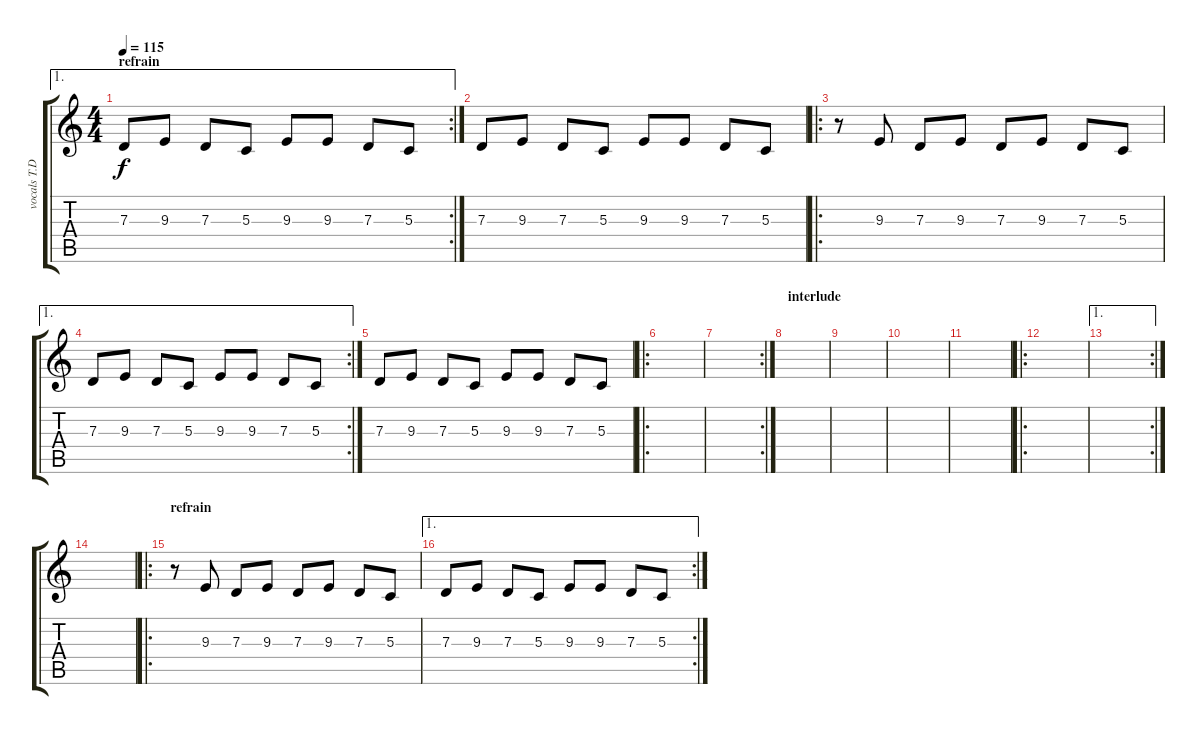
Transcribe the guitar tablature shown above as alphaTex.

\track ("vocals longe" "vocals T.D") {instrument oboe}
\staff {score tabs}
\tuning (E4 B3 G3 D3 A2 E2) {hide}
\ae 1
\rc 2
\ts (4 4)
\section ("" "refrain")
\tempo 115
\clef g2
\ks c
7.3.8{dy f} 9.3.8 7.3.8 5.3.8 9.3.8 9.3.8 7.3.8 5.3.8 |
7.3.8 9.3.8 7.3.8 5.3.8 9.3.8 9.3.8 7.3.8 5.3.8 |
\ro
r.8 9.3.8 7.3.8 9.3.8 7.3.8 9.3.8 7.3.8 5.3.8 |
\ae 1
\rc 2
7.3.8 9.3.8 7.3.8 5.3.8 9.3.8 9.3.8 7.3.8 5.3.8 |
7.3.8 9.3.8 7.3.8 5.3.8 9.3.8 9.3.8 7.3.8 5.3.8 |
\ro
|
\rc 2
|
\section ("" "interlude")
|
|
|
|
\ro
|
\ae 1
\rc 2
|
|
\ro
\section ("" "refrain")
r.8 9.3.8 7.3.8 9.3.8 7.3.8 9.3.8 7.3.8 5.3.8 |
\ae 1
\rc 2
7.3.8 9.3.8 7.3.8 5.3.8 9.3.8 9.3.8 7.3.8 5.3.8
